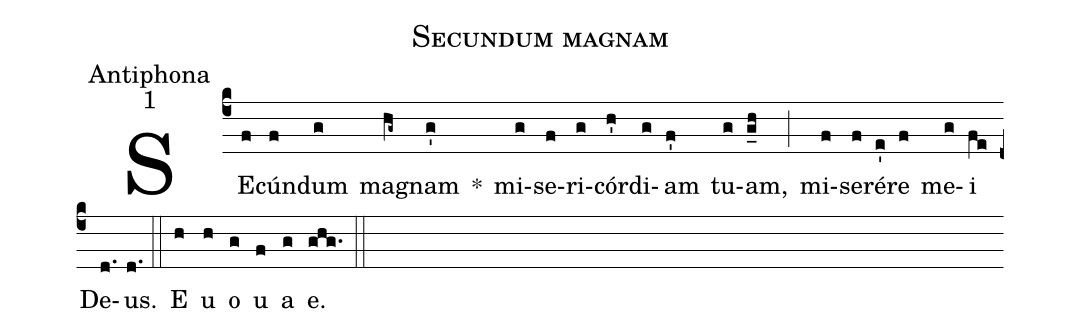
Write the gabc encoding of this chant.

name:Secundum magnam;
office-part:Antiphona;
mode:1;
%%
(c4) SE(f)cún(f)dum(g) ma(hg~)gnam(g') *() mi(g)se(f)ri(g)cór(h')di(g)am(f') tu(g)am,(g_h) (;) mi(f)se(f)ré(e')re(f) me(g)i(fe) De(d.)us.(d.) (::) <eu>E(h) u(h) o(g) u(f) a(g) e.</eu>(ghg.) (::)
